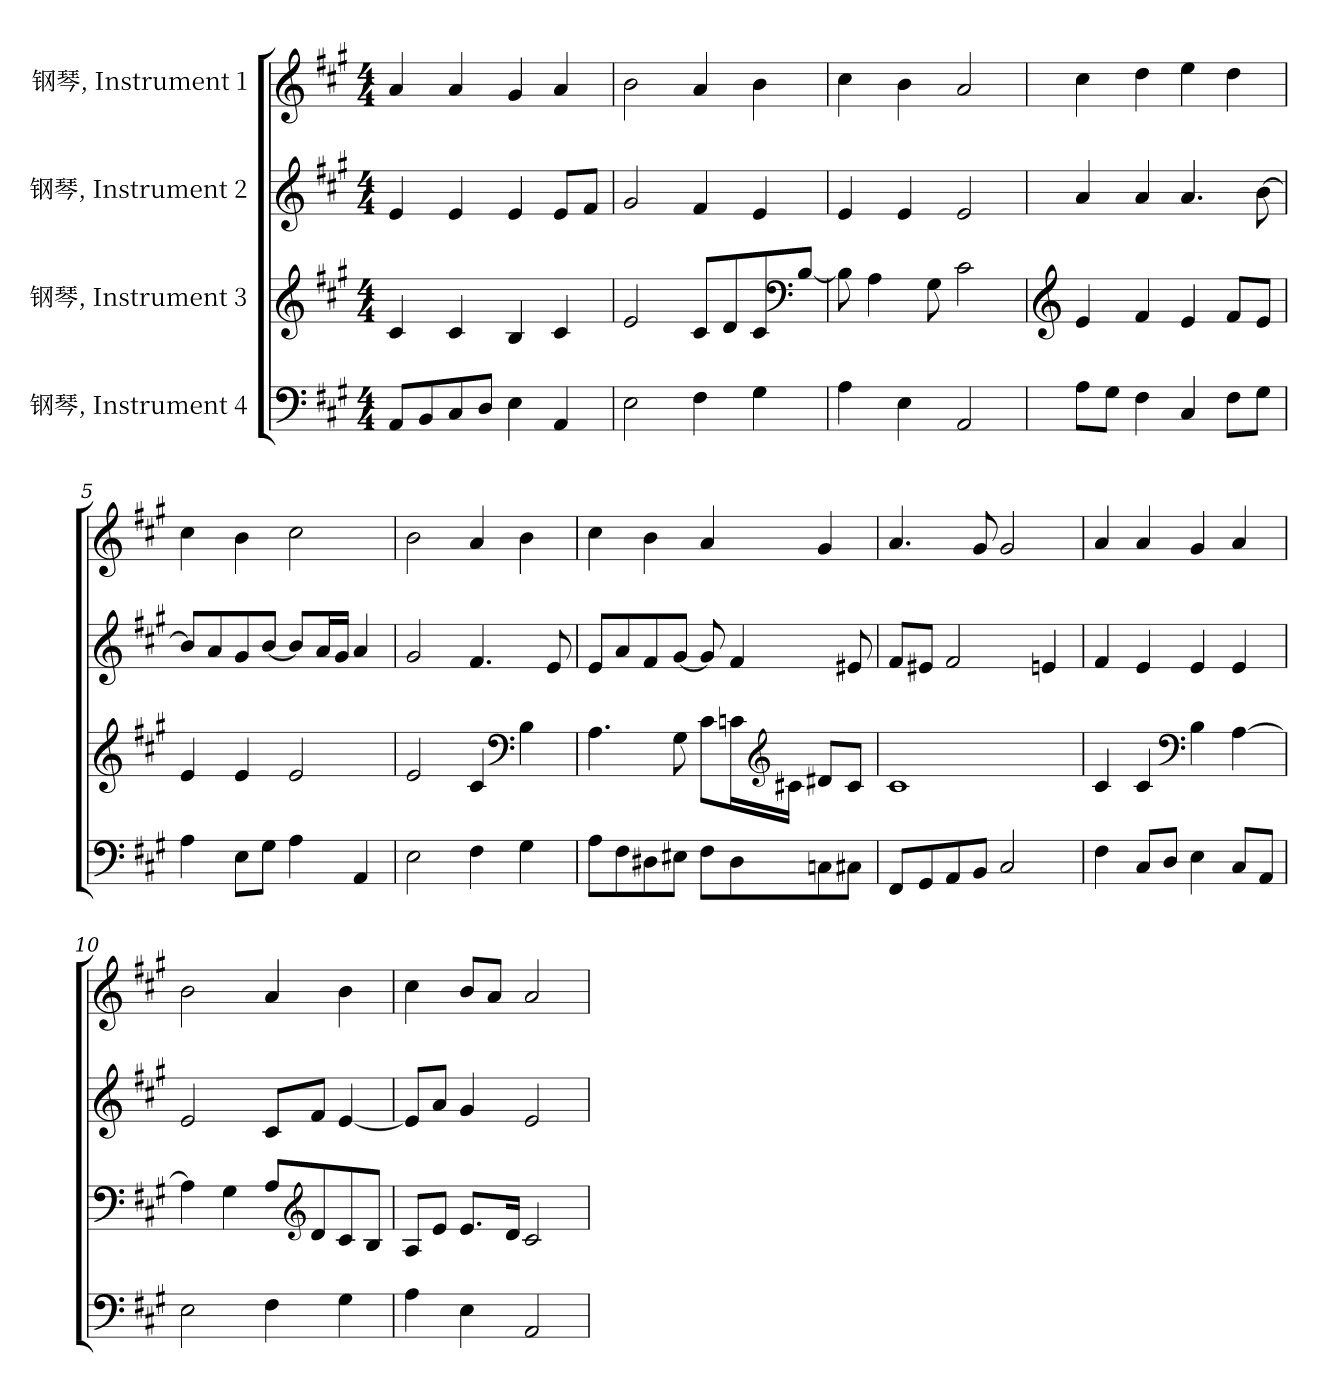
**kern	**kern	**kern	**kern
*part4	*part3	*part2	*part1
*staff4	*staff3	*staff2	*staff1
*I"钢琴, Instrument 4	*I"钢琴, Instrument 3	*I"钢琴, Instrument 2	*I"钢琴, Instrument 1
*clefF4	*clefG2	*clefG2	*clefG2
*k[f#c#g#]	*k[f#c#g#]	*k[f#c#g#]	*k[f#c#g#]
*M4/4	*M4/4	*M4/4	*M4/4
*MM88	*MM88	*MM88	*MM88
=1	=1	=1	=1
8AA/L	4c#/	4e/	4a/
8BB/	.	.	.
8C#/	4c#/	4e/	4a/
8D/J	.	.	.
4E\	4B/	4e/	4g#/
4AA/	4c#/	8e/L	4a/
.	.	8f#/J	.
=2	=2	=2	=2
2E\	2e/	2g#/	2b\
4F#\	8c#/L	4f#/	4a/
.	8d/	.	.
4G#\	8c#/	4e/	4b\
*	*clefF4	*	*
.	[8B/J	.	.
=3	=3	=3	=3
4A\	8B\]	4e/	4cc#\
.	4A\	.	.
4E\	.	4e/	4b\
.	8G#\	.	.
2AA/	2c#\	2e/	2a/
=4	=4	=4	=4
*	*clefG2	*	*
8A\L	4e/	4a/	4cc#\
8G#\J	.	.	.
4F#\	4f#/	4a/	4dd\
4C#/	4e/	4.a/	4ee\
8F#\L	8f#/L	.	4dd\
8G#\J	8e/J	[8b\	.
!!LO:LB:g=z
=5	=5	=5	=5
4A\	4e/	8b/L]	4cc#\
.	.	8a/	.
8E\L	4e/	8g#/	4b\
8G#\J	.	[8b/J	.
4A\	2e/	8b/L]	2cc#\
.	.	16a/L	.
.	.	16g#/JJ	.
4AA/	.	4a/	.
=6	=6	=6	=6
2E\	2e/	2g#/	2b\
4F#\	4c#/	4.f#/	4a/
*	*clefF4	*	*
4G#\	4B\	.	4b\
.	.	8e/	.
=7	=7	=7	=7
8A\L	4.A\	8e/L	4cc#\
8F#\	.	8a/	.
8D#X\	.	8f#/	4b\
8E#X\J	8G#\	[8g#/J	.
8F#\L	8c#\L	8g#/]	4a/
8D#\	16cn\L	4f#/	.
*	*clefG2	*	*
.	16c#X\JJ	.	.
8Cn\	8d#X/L	.	4g#/
8C#X\J	8c#/J	8e#X/	.
=8	=8	=8	=8
8FF#/L	1c#	8f#/L	4.a/
8GG#/	.	8e#X/J	.
8AA/	.	2f#/	.
8BB/J	.	.	8g#/
2C#/	.	.	2g#/
.	.	4en/	.
!!LO:LB:g=z
=9	=9	=9	=9
4F#\	4c#/	4f#/	4a/
8C#/L	4c#/	4e/	4a/
8D/J	.	.	.
*	*clefF4	*	*
4E\	4B\	4e/	4g#/
8C#/L	[4A\	4e/	4a/
8AA/J	.	.	.
=10	=10	=10	=10
2E\	4A\]	2e/	2b\
.	4G#\	.	.
4F#\	8A/L	8c#/L	4a/
*	*clefG2	*	*
.	8d/	8f#/J	.
4G#\	8c#/	[4e/	4b\
.	8B/J	.	.
=11	=11	=11	=11
4A\	8A/L	8e/L]	4cc#\
.	8e/J	8a/J	.
4E\	8.e/L	4g#/	8b/L
.	.	.	8a/J
.	16d/Jk	.	.
2AA/	2c#/	2e/	2a/
=	=	=	=
*-	*-	*-	*-
